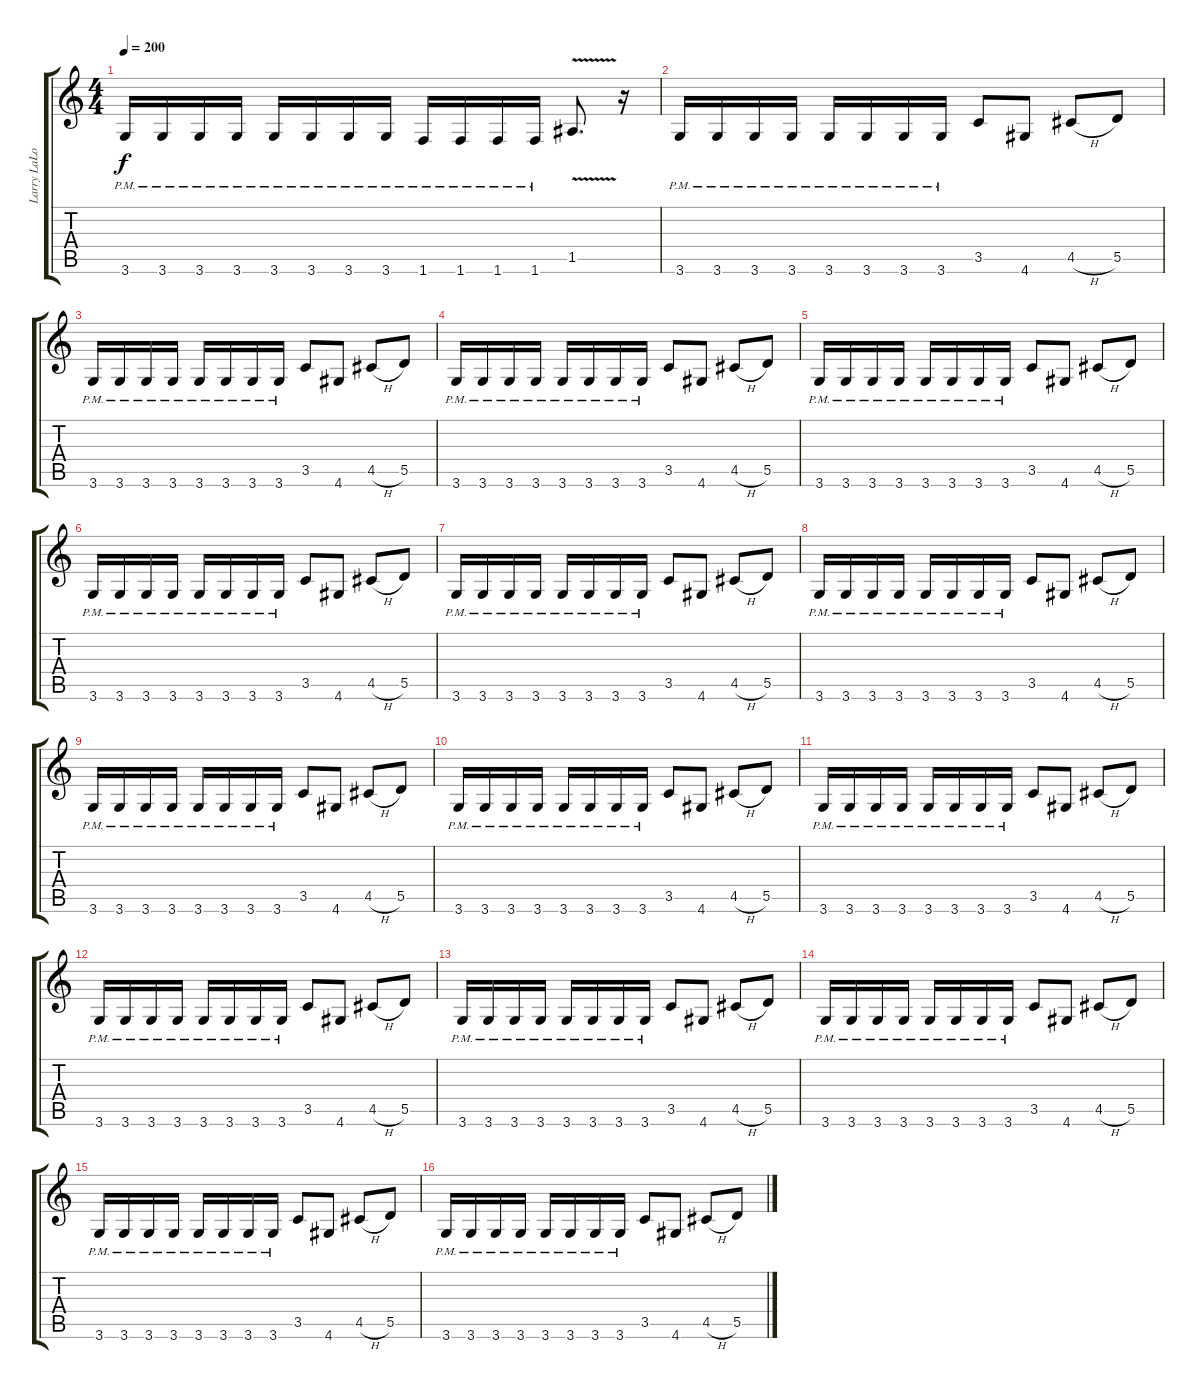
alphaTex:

\track ("Larry LaLonde" "Larry LaLo") {instrument distortionguitar}
\staff {score tabs}
\tuning (E4 B3 G3 D3 A2 E2) {hide}
\ts (4 4)
\tempo 200
\clef g2
\ks c
3.6{pm}.16{dy f} 3.6{pm}.16 3.6{pm}.16 3.6{pm}.16 3.6{pm}.16 3.6{pm}.16 3.6{pm}.16 3.6{pm}.16 1.6{pm}.16 1.6{pm}.16 1.6{pm}.16 1.6{pm}.16 1.5{v}.8{d} r.16 |
3.6{pm}.16 3.6{pm}.16 3.6{pm}.16 3.6{pm}.16 3.6{pm}.16 3.6{pm}.16 3.6{pm}.16 3.6{pm}.16 3.5.8 4.6.8 4.5{h}.8 5.5.8 |
3.6{pm}.16 3.6{pm}.16 3.6{pm}.16 3.6{pm}.16 3.6{pm}.16 3.6{pm}.16 3.6{pm}.16 3.6{pm}.16 3.5.8 4.6.8 4.5{h}.8 5.5.8 |
3.6{pm}.16 3.6{pm}.16 3.6{pm}.16 3.6{pm}.16 3.6{pm}.16 3.6{pm}.16 3.6{pm}.16 3.6{pm}.16 3.5.8 4.6.8 4.5{h}.8 5.5.8 |
3.6{pm}.16 3.6{pm}.16 3.6{pm}.16 3.6{pm}.16 3.6{pm}.16 3.6{pm}.16 3.6{pm}.16 3.6{pm}.16 3.5.8 4.6.8 4.5{h}.8 5.5.8 |
3.6{pm}.16 3.6{pm}.16 3.6{pm}.16 3.6{pm}.16 3.6{pm}.16 3.6{pm}.16 3.6{pm}.16 3.6{pm}.16 3.5.8 4.6.8 4.5{h}.8 5.5.8 |
3.6{pm}.16 3.6{pm}.16 3.6{pm}.16 3.6{pm}.16 3.6{pm}.16 3.6{pm}.16 3.6{pm}.16 3.6{pm}.16 3.5.8 4.6.8 4.5{h}.8 5.5.8 |
3.6{pm}.16 3.6{pm}.16 3.6{pm}.16 3.6{pm}.16 3.6{pm}.16 3.6{pm}.16 3.6{pm}.16 3.6{pm}.16 3.5.8 4.6.8 4.5{h}.8 5.5.8 |
3.6{pm}.16 3.6{pm}.16 3.6{pm}.16 3.6{pm}.16 3.6{pm}.16 3.6{pm}.16 3.6{pm}.16 3.6{pm}.16 3.5.8 4.6.8 4.5{h}.8 5.5.8 |
3.6{pm}.16 3.6{pm}.16 3.6{pm}.16 3.6{pm}.16 3.6{pm}.16 3.6{pm}.16 3.6{pm}.16 3.6{pm}.16 3.5.8 4.6.8 4.5{h}.8 5.5.8 |
3.6{pm}.16 3.6{pm}.16 3.6{pm}.16 3.6{pm}.16 3.6{pm}.16 3.6{pm}.16 3.6{pm}.16 3.6{pm}.16 3.5.8 4.6.8 4.5{h}.8 5.5.8 |
3.6{pm}.16 3.6{pm}.16 3.6{pm}.16 3.6{pm}.16 3.6{pm}.16 3.6{pm}.16 3.6{pm}.16 3.6{pm}.16 3.5.8 4.6.8 4.5{h}.8 5.5.8 |
3.6{pm}.16 3.6{pm}.16 3.6{pm}.16 3.6{pm}.16 3.6{pm}.16 3.6{pm}.16 3.6{pm}.16 3.6{pm}.16 3.5.8 4.6.8 4.5{h}.8 5.5.8 |
3.6{pm}.16 3.6{pm}.16 3.6{pm}.16 3.6{pm}.16 3.6{pm}.16 3.6{pm}.16 3.6{pm}.16 3.6{pm}.16 3.5.8 4.6.8 4.5{h}.8 5.5.8 |
3.6{pm}.16 3.6{pm}.16 3.6{pm}.16 3.6{pm}.16 3.6{pm}.16 3.6{pm}.16 3.6{pm}.16 3.6{pm}.16 3.5.8 4.6.8 4.5{h}.8 5.5.8 |
3.6{pm}.16 3.6{pm}.16 3.6{pm}.16 3.6{pm}.16 3.6{pm}.16 3.6{pm}.16 3.6{pm}.16 3.6{pm}.16 3.5.8 4.6.8 4.5{h}.8 5.5.8
